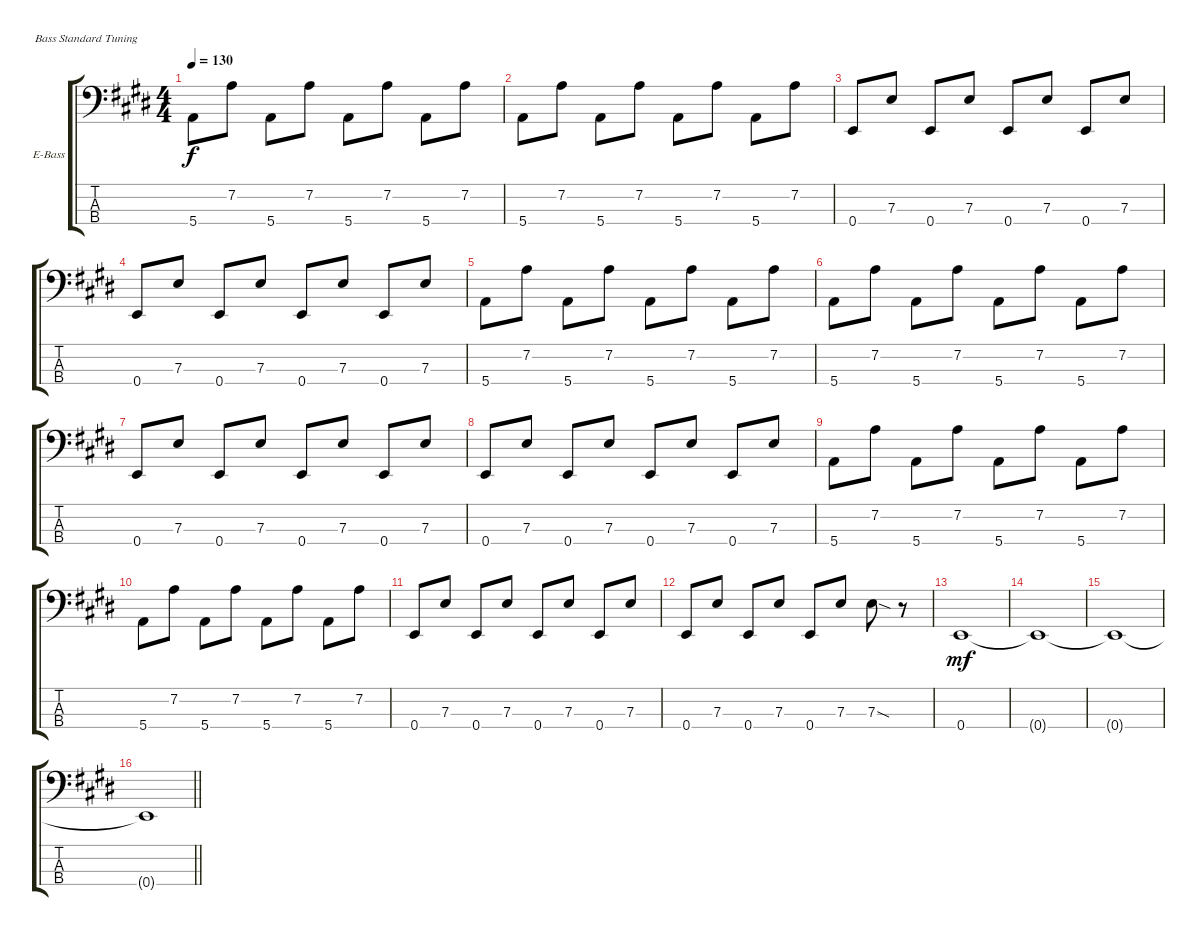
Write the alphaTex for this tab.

\bracketExtendMode groupsimilarinstruments
\firstSystemTrackNameOrientation horizontal
\otherSystemsTrackNameOrientation horizontal
\track ("Nikolai Fraiture" "E-Bass") {instrument electricbassfinger}
\staff {score tabs}
\tuning (G2 D2 A1 E1)
\ts (4 4)
\tempo 130
\clef f4
\ks e
5.4.8{dy f} 7.2.8 5.4.8 7.2.8 5.4.8 7.2.8 5.4.8 7.2.8 |
5.4.8 7.2.8 5.4.8 7.2.8 5.4.8 7.2.8 5.4.8 7.2.8 |
0.4.8 7.3.8 0.4.8 7.3.8 0.4.8 7.3.8 0.4.8 7.3.8 |
0.4.8 7.3.8 0.4.8 7.3.8 0.4.8 7.3.8 0.4.8 7.3.8 |
5.4.8 7.2.8 5.4.8 7.2.8 5.4.8 7.2.8 5.4.8 7.2.8 |
5.4.8 7.2.8 5.4.8 7.2.8 5.4.8 7.2.8 5.4.8 7.2.8 |
0.4.8 7.3.8 0.4.8 7.3.8 0.4.8 7.3.8 0.4.8 7.3.8 |
0.4.8 7.3.8 0.4.8 7.3.8 0.4.8 7.3.8 0.4.8 7.3.8 |
5.4.8 7.2.8 5.4.8 7.2.8 5.4.8 7.2.8 5.4.8 7.2.8 |
5.4.8 7.2.8 5.4.8 7.2.8 5.4.8 7.2.8 5.4.8 7.2.8 |
0.4.8 7.3.8 0.4.8 7.3.8 0.4.8 7.3.8 0.4.8 7.3.8 |
0.4.8 7.3.8 0.4.8 7.3.8 0.4.8 7.3.8 7.3{sod}.8 r.8 |
0.4.1{dy mf} |
0.4{t}.1 |
0.4{t}.1 |
\barLineRight lightlight
0.4{t}.1
